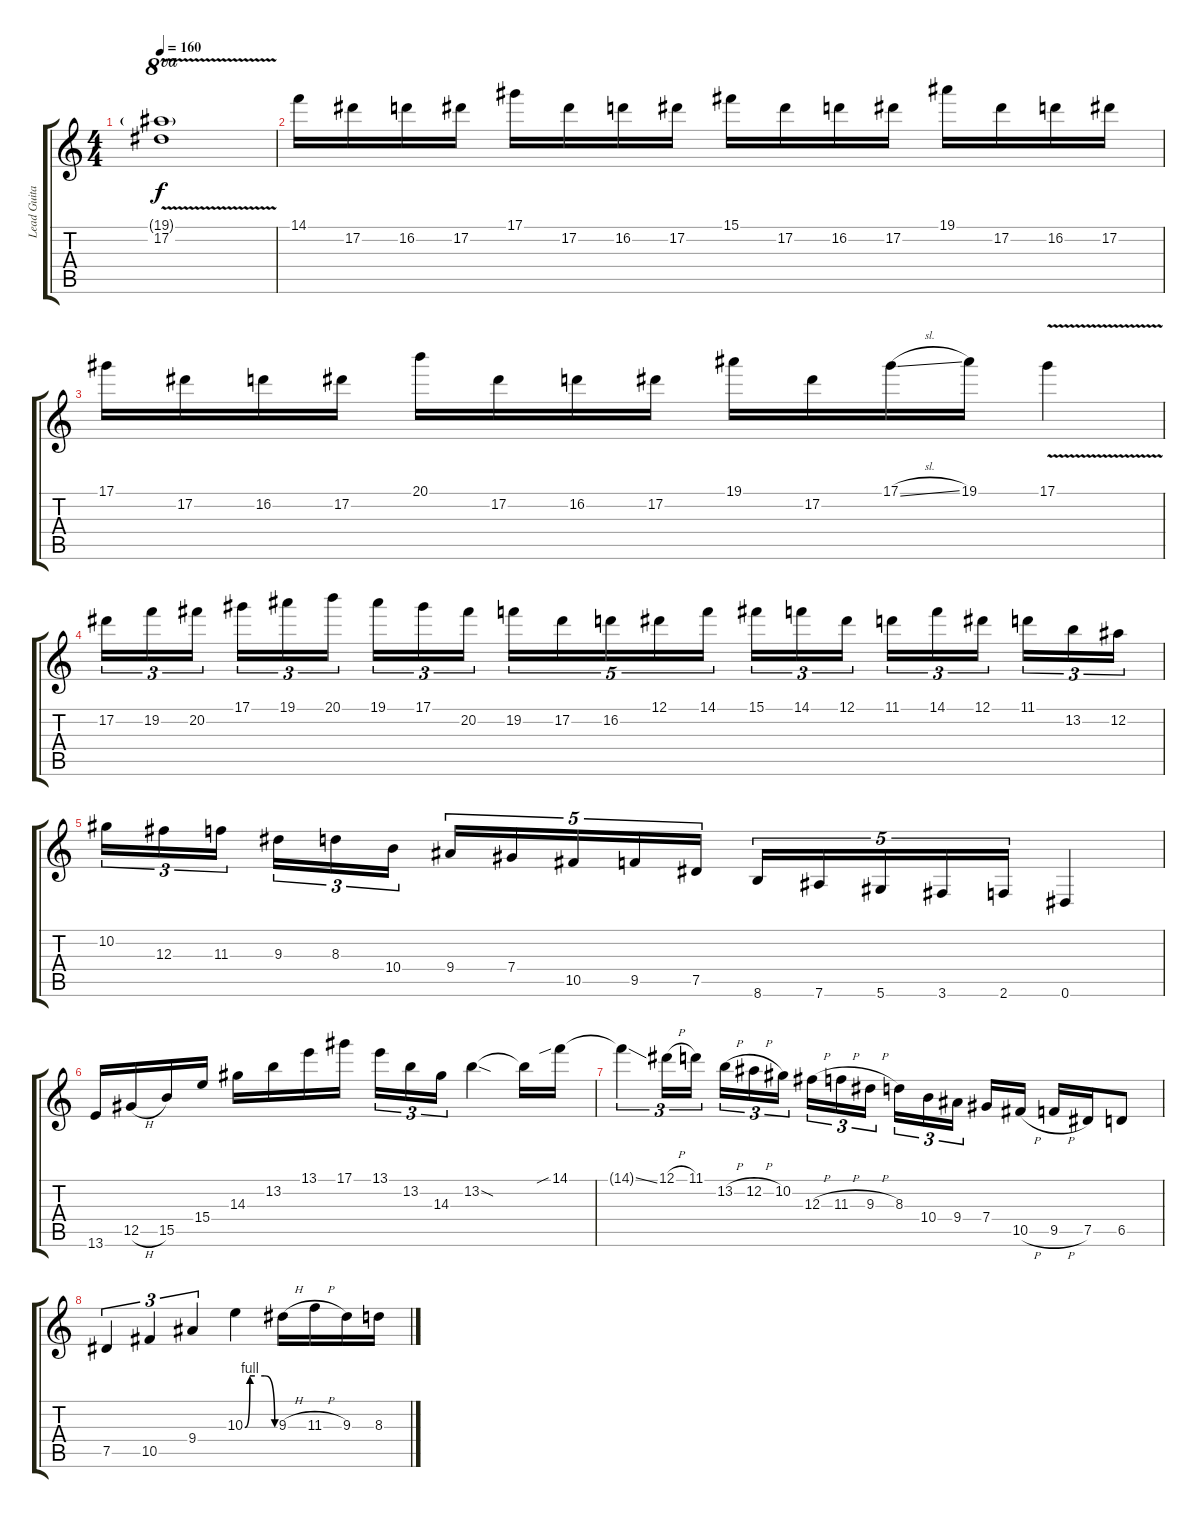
\track ("Lead Guitar" "Lead Guita") {instrument overdrivenguitar}
\staff {score tabs}
\tuning (Eb4 Bb3 Gb3 Db3 Ab2 Eb2) {hide}
\ts (4 4)
\tempo 160
\clef g2
\ks c
(19.1{v g} 17.2{v}).1{ot 8va dy f} |
14.1.16 17.2.16 16.2.16 17.2.16 17.1.16 17.2.16 16.2.16 17.2.16 15.1.16 17.2.16 16.2.16 17.2.16 19.1.16 17.2.16 16.2.16 17.2.16 |
17.1.16 17.2.16 16.2.16 17.2.16 20.1.16 17.2.16 16.2.16 17.2.16 19.1.16 17.2.16 17.1{sl}.16 19.1.16 17.1{v}.4 |
17.2.16{tu (3 2)} 19.2.16{tu (3 2)} 20.2.16{tu (3 2) beam splitsecondary} 17.1.16{tu (3 2)} 19.1.16{tu (3 2)} 20.1.16{tu (3 2)} 19.1.16{tu (3 2)} 17.1.16{tu (3 2)} 20.2.16{tu (3 2) beam splitsecondary} 19.2.16{tu (5 4)} 17.2.16{tu (5 4)} 16.2.16{tu (5 4)} 12.1.16{tu (5 4)} 14.1.16{tu (5 4) beam splitsecondary} 15.1.16{tu (3 2)} 14.1.16{tu (3 2)} 12.1.16{tu (3 2)} 11.1.16{tu (3 2)} 14.1.16{tu (3 2)} 12.1.16{tu (3 2) beam splitsecondary} 11.1.16{tu (3 2)} 13.2.16{tu (3 2)} 12.2.16{tu (3 2)} |
10.2.16{tu (3 2)} 12.3.16{tu (3 2)} 11.3.16{tu (3 2) beam splitsecondary} 9.3.16{tu (3 2)} 8.3.16{tu (3 2)} 10.4.16{tu (3 2)} 9.4.16{tu (5 4)} 7.4.16{tu (5 4)} 10.5.16{tu (5 4)} 9.5.16{tu (5 4)} 7.5.16{tu (5 4)} 8.6.16{tu (5 4)} 7.6.16{tu (5 4)} 5.6.16{tu (5 4)} 3.6.16{tu (5 4)} 2.6.16{tu (5 4)} 0.6.4 |
13.6.16 12.5{h}.16 15.5.16 15.4.16 14.3.16 13.2.16 13.1.16 17.1.16 13.1.16{tu (3 2)} 13.2.16{tu (3 2)} 14.3.16{tu (3 2)} 13.2{sod}.4 13.2{t}.16 14.1{sib}.16 |
14.1{ss t}.4{tu (3 2)} 12.1{h}.16{tu (3 2)} 11.1.16{tu (3 2)} 13.2{h}.16{tu (3 2)} 12.2{h}.16{tu (3 2)} 10.2.16{tu (3 2) beam splitsecondary} 12.3{h}.16{tu (3 2)} 11.3{h}.16{tu (3 2)} 9.3{h}.16{tu (3 2)} 8.3.16{tu (3 2)} 10.4.16{tu (3 2)} 9.4.16{tu (3 2) beam splitsecondary} 7.4.16 10.5{h}.16 9.5{h}.16 7.5.16 6.5.8 |
7.5.4{tu (3 2)} 10.5.4{tu (3 2)} 9.4.4{tu (3 2)} 10.3{be (custom 0 0 10 4 20 4 40 4 60 0)}.4 9.3{h}.16 11.3{h}.16 9.3.16 8.3.16
